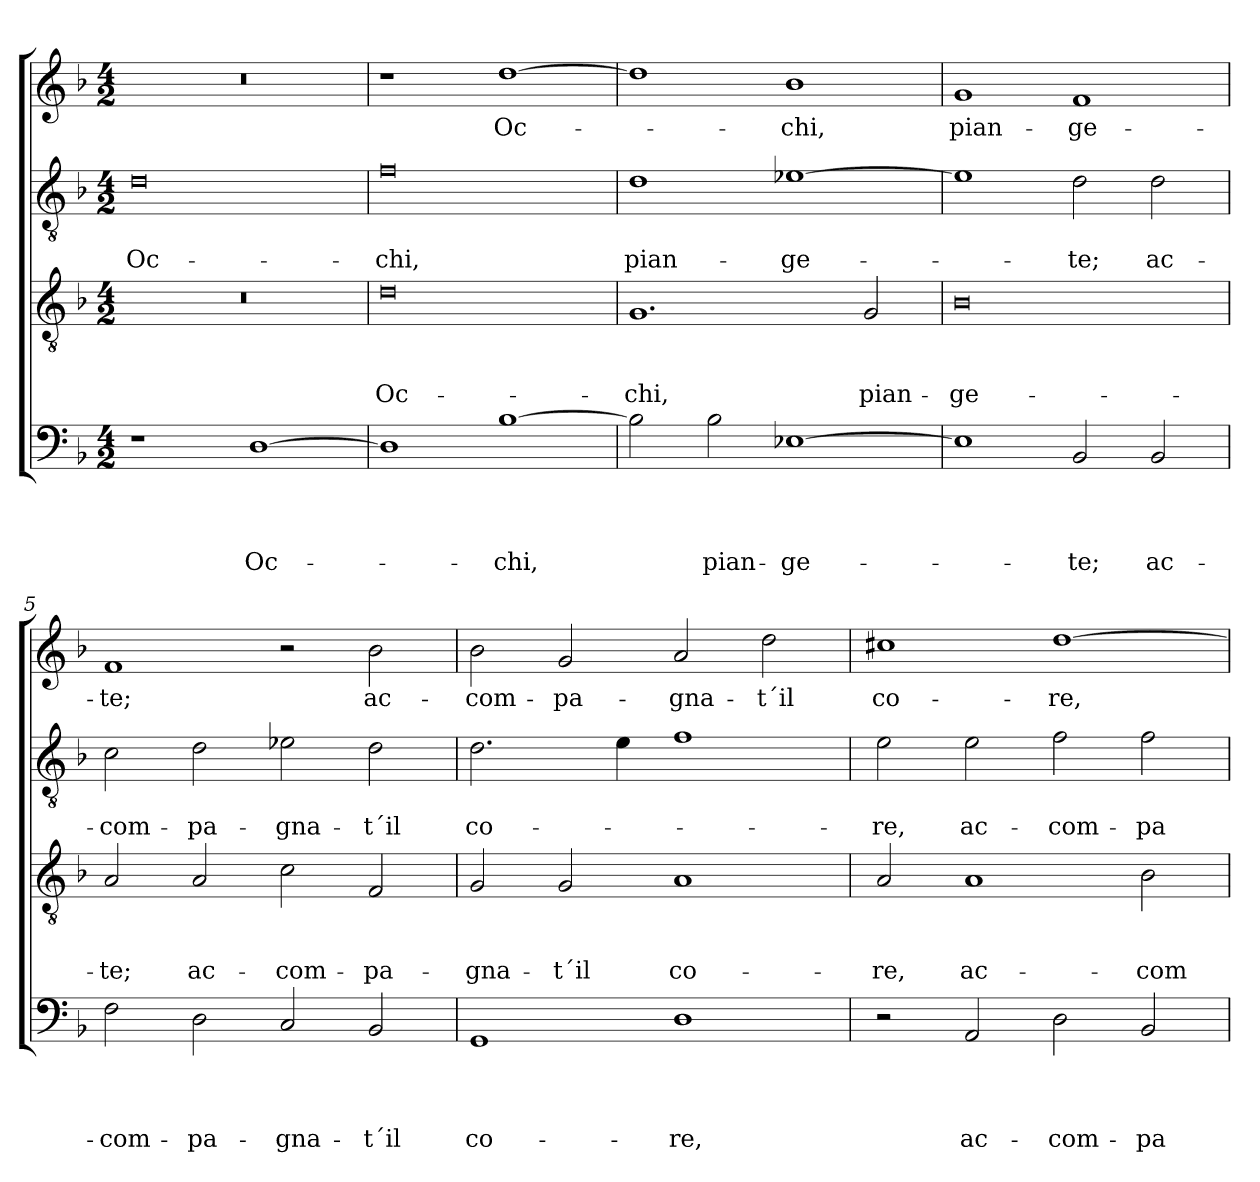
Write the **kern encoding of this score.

**kern	**text	**text	**text	**text	**kern	**text	**text	**text	**kern	**text	**text	**kern	**text
*part4	*part4	*part4	*part4	*part4	*part3	*part3	*part3	*part3	*part2	*part2	*part2	*part1	*part1
*staff4	*staff4	*staff4	*staff4	*staff4	*staff3	*staff3	*staff3	*staff3	*staff2	*staff2	*staff2	*staff1	*staff1
*clefF4	*	*	*	*	*clefGv2	*	*	*	*clefGv2	*	*	*clefG2	*
*k[b-]	*	*	*	*	*k[b-]	*	*	*	*k[b-]	*	*	*k[b-]	*
*F:	*	*	*	*	*F:	*	*	*	*F:	*	*	*F:	*
*M4/2	*	*	*	*	*M4/2	*	*	*	*M4/2	*	*	*M4/2	*
=1	=1	=1	=1	=1	=1	=1	=1	=1	=1	=1	=1	=1	=1
!	!	!	!	!	!	!	!	!	!	!	!LO:LY:b	!	!
1r	.	.	.	.	0r	.	.	.	0d	.	Oc-	0r	.
!	!	!	!	!LO:LY:b	!	!	!	!	!	!	!	!	!
[1D	.	.	.	Oc-	.	.	.	.	.	.	.	.	.
=2	=2	=2	=2	=2	=2	=2	=2	=2	=2	=2	=2	=2	=2
!	!	!	!	!	!	!	!	!LO:LY:b	!	!	!LO:LY:b	!	!
1D]	.	.	.	.	0d	.	.	Oc-	0f	.	-chi,	1r	.
!	!	!	!	!LO:LY:b	!	!	!	!	!	!	!	!	!LO:LY:b
[1B-	.	.	.	-chi,	.	.	.	.	.	.	.	[1dd	Oc-
=3	=3	=3	=3	=3	=3	=3	=3	=3	=3	=3	=3	=3	=3
!	!	!	!	!	!	!	!	!LO:LY:b	!	!	!LO:LY:b	!	!
2B-\]	.	.	.	.	1.G	.	.	-chi,	1d	.	pian-	1dd]	.
!	!	!	!	!LO:LY:b	!	!	!	!	!	!	!	!	!
2B-\	.	.	.	pian-	.	.	.	.	.	.	.	.	.
!	!	!	!	!LO:LY:b	!	!	!	!	!	!	!LO:LY:b	!	!LO:LY:b
[1E-X	.	.	.	-ge-	.	.	.	.	[1e-X	.	-ge-	1b-	-chi,
!	!	!	!	!	!	!	!	!LO:LY:b	!	!	!	!	!
.	.	.	.	.	2G/	.	.	pian-	.	.	.	.	.
=4	=4	=4	=4	=4	=4	=4	=4	=4	=4	=4	=4	=4	=4
!	!	!	!	!	!	!	!	!LO:LY:b	!	!	!	!	!LO:LY:b
1E-]	.	.	.	.	0B-	.	.	-ge-	1e-]	.	.	1g	pian-
!	!	!	!	!LO:LY:b	!	!	!	!	!	!	!LO:LY:b	!	!LO:LY:b
2BB-/	.	.	.	-te;	.	.	.	.	2d\	.	-te;	1f	-ge-
!	!	!	!	!LO:LY:b	!	!	!	!	!	!	!LO:LY:b	!	!
2BB-/	.	.	.	ac-	.	.	.	.	2d\	.	ac-	.	.
=5	=5	=5	=5	=5	=5	=5	=5	=5	=5	=5	=5	=5	=5
!	!	!	!	!LO:LY:b	!	!	!	!LO:LY:b	!	!	!LO:LY:b	!	!LO:LY:b
2F\	.	.	.	-com-	2A/	.	.	-te;	2c\	.	-com-	1f	-te;
!	!	!	!	!LO:LY:b	!	!	!	!LO:LY:b	!	!	!LO:LY:b	!	!
2D\	.	.	.	-pa-	2A/	.	.	ac-	2d\	.	-pa-	.	.
!	!	!	!	!LO:LY:b	!	!	!	!LO:LY:b	!	!	!LO:LY:b	!	!
2C/	.	.	.	-gna-	2c\	.	.	-com-	2e-X\	.	-gna-	2r	.
!	!	!	!	!LO:LY:b	!	!	!	!LO:LY:b	!	!	!LO:LY:b	!	!LO:LY:b
2BB-/	.	.	.	-t´il	2F/	.	.	-pa-	2d\	.	-t´il	2b-\	ac-
=6	=6	=6	=6	=6	=6	=6	=6	=6	=6	=6	=6	=6	=6
!	!	!	!	!LO:LY:b	!	!	!	!LO:LY:b	!	!	!LO:LY:b	!	!LO:LY:b
1GG	.	.	.	co-	2G/	.	.	-gna-	2.d\	.	co-	2b-\	-com-
!	!	!	!	!	!	!	!	!LO:LY:b	!	!	!	!	!LO:LY:b
.	.	.	.	.	2G/	.	.	-t´il	.	.	.	2g/	-pa-
.	.	.	.	.	.	.	.	.	4e\	.	.	.	.
!	!	!	!	!LO:LY:b	!	!	!	!LO:LY:b	!	!	!	!	!LO:LY:b
1D	.	.	.	-re,	1A	.	.	co-	1f	.	.	2a/	-gna-
!	!	!	!	!	!	!	!	!	!	!	!	!	!LO:LY:b
.	.	.	.	.	.	.	.	.	.	.	.	2dd\	-t´il
=7	=7	=7	=7	=7	=7	=7	=7	=7	=7	=7	=7	=7	=7
!	!	!	!	!	!	!	!	!LO:LY:b	!	!	!LO:LY:b	!	!LO:LY:b
2r	.	.	.	.	2A/	.	.	-re,	2e\	.	-re,	1cc#X	co-
!	!	!	!	!LO:LY:b	!	!	!	!LO:LY:b	!	!	!LO:LY:b	!	!
2AA/	.	.	.	ac-	1A	.	.	ac-	2e\	.	ac-	.	.
!	!	!	!	!LO:LY:b	!	!	!	!	!	!	!LO:LY:b	!	!LO:LY:b
2D\	.	.	.	-com-	.	.	.	.	2f\	.	-com-	[1dd	-re,
!	!	!	!	!LO:LY:b	!	!	!	!LO:LY:b	!	!	!LO:LY:b	!	!
2BB-/	.	.	.	-pa-	2B-\	.	.	-com-	2f\	.	-pa-	.	.
=	=	=	=	=	=	=	=	=	=	=	=	=	=
*-	*-	*-	*-	*-	*-	*-	*-	*-	*-	*-	*-	*-	*-
